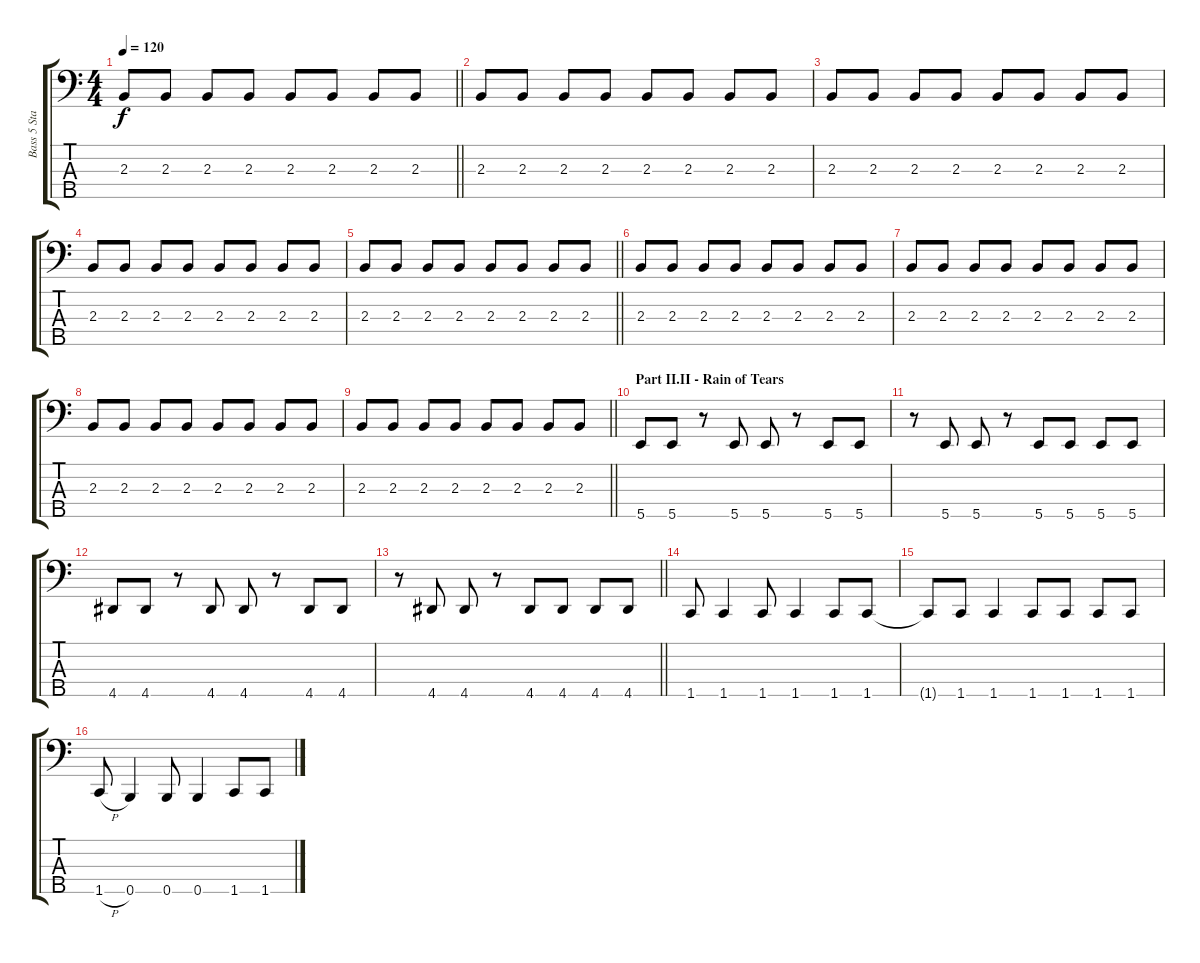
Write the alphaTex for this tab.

\track ("Bass 5 Standard" "Bass 5 Sta") {instrument electricbassfinger}
\staff {score tabs}
\tuning (G2 D2 A1 E1 B0) {hide}
\ts (4 4)
\tempo 120
\clef f4
\barLineRight lightlight
\ks c
2.3.8{dy f} 2.3.8 2.3.8 2.3.8 2.3.8 2.3.8 2.3.8 2.3.8 |
2.3.8 2.3.8 2.3.8 2.3.8 2.3.8 2.3.8 2.3.8 2.3.8 |
2.3.8 2.3.8 2.3.8 2.3.8 2.3.8 2.3.8 2.3.8 2.3.8 |
2.3.8 2.3.8 2.3.8 2.3.8 2.3.8 2.3.8 2.3.8 2.3.8 |
\barLineRight lightlight
2.3.8 2.3.8 2.3.8 2.3.8 2.3.8 2.3.8 2.3.8 2.3.8 |
2.3.8 2.3.8 2.3.8 2.3.8 2.3.8 2.3.8 2.3.8 2.3.8 |
2.3.8 2.3.8 2.3.8 2.3.8 2.3.8 2.3.8 2.3.8 2.3.8 |
2.3.8 2.3.8 2.3.8 2.3.8 2.3.8 2.3.8 2.3.8 2.3.8 |
\barLineRight lightlight
2.3.8 2.3.8 2.3.8 2.3.8 2.3.8 2.3.8 2.3.8 2.3.8 |
\section ("" "Part II.II - Rain of Tears")
5.5.8 5.5.8 r.8 5.5.8 5.5.8 r.8 5.5.8 5.5.8 |
r.8 5.5.8 5.5.8 r.8 5.5.8 5.5.8 5.5.8 5.5.8 |
4.5.8 4.5.8 r.8 4.5.8 4.5.8 r.8 4.5.8 4.5.8 |
\barLineRight lightlight
r.8 4.5.8 4.5.8 r.8 4.5.8 4.5.8 4.5.8 4.5.8 |
1.5.8 1.5.4 1.5.8 1.5.4 1.5.8 1.5.8 |
1.5{t}.8 1.5.8 1.5.4 1.5.8 1.5.8 1.5.8 1.5.8 |
1.5{h}.8 0.5.4 0.5.8 0.5.4 1.5.8 1.5.8
